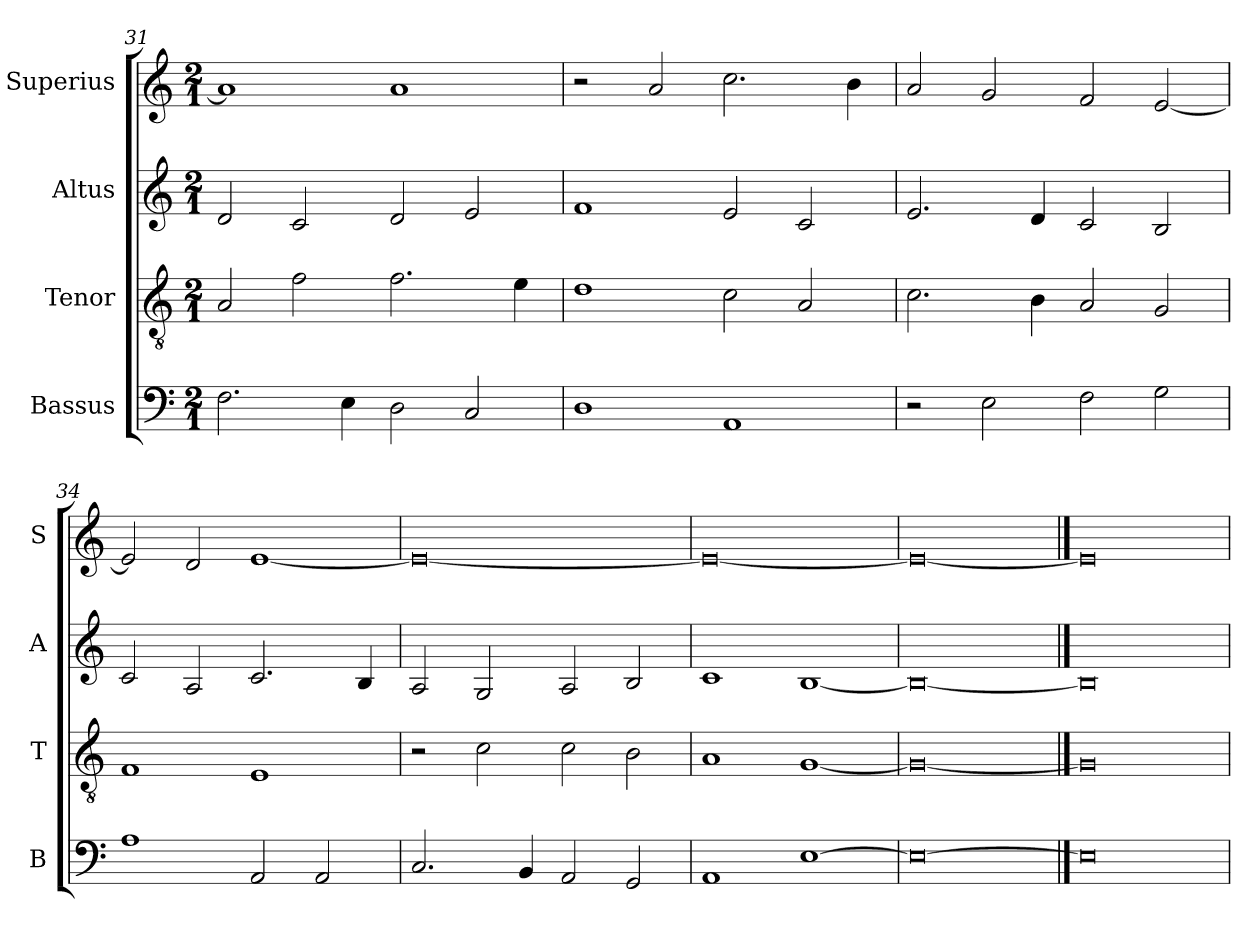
**kern	**kern	**kern	**kern
*part4	*part3	*part2	*part1
*staff4	*staff3	*staff2	*staff1
*I"Bassus	*I"Tenor	*I"Altus	*I"Superius
*I'B	*I'T	*I'A	*I'S
*clefF4	*clefGv2	*clefG2	*clefG2
*k[]	*k[]	*k[]	*k[]
*C:	*C:	*C:	*C:
*M2/1	*M2/1	*M2/1	*M2/1
=31	=31	=31	=31
2.F	2A	2d	1a]
.	2f	2c	.
4E	.	.	.
2D	2.f	2d	1a
2C	.	2e	.
.	4e	.	.
=32	=32	=32	=32
1D	1d	1f	2r
.	.	.	2a
1AA	2c	2e	2.cc
.	2A	2c	.
.	.	.	4b
=33	=33	=33	=33
2r	2.c	2.e	2a
2E	.	.	2g
.	4B	4d	.
2F	2A	2c	2f
2G	2G	2B	[2e
=34	=34	=34	=34
1A	1F	2c	2e]
.	.	2A	2d
2AA	1E	2.c	[1e
2AA	.	.	.
.	.	4B	.
=35	=35	=35	=35
2.C	2r	2A	0e_
.	2c	2G	.
4BB	.	.	.
2AA	2c	2A	.
2GG	2B	2B	.
=36	=36	=36	=36
1AA	1A	1c	0e_
[1E	[1G	[1B	.
=37	=37	=37	=37
0E_	0G_	0B_	0e_
==38	==38	==38	==38
0E]	0G]	0B]	0e]
=	=	=	=
*-	*-	*-	*-
